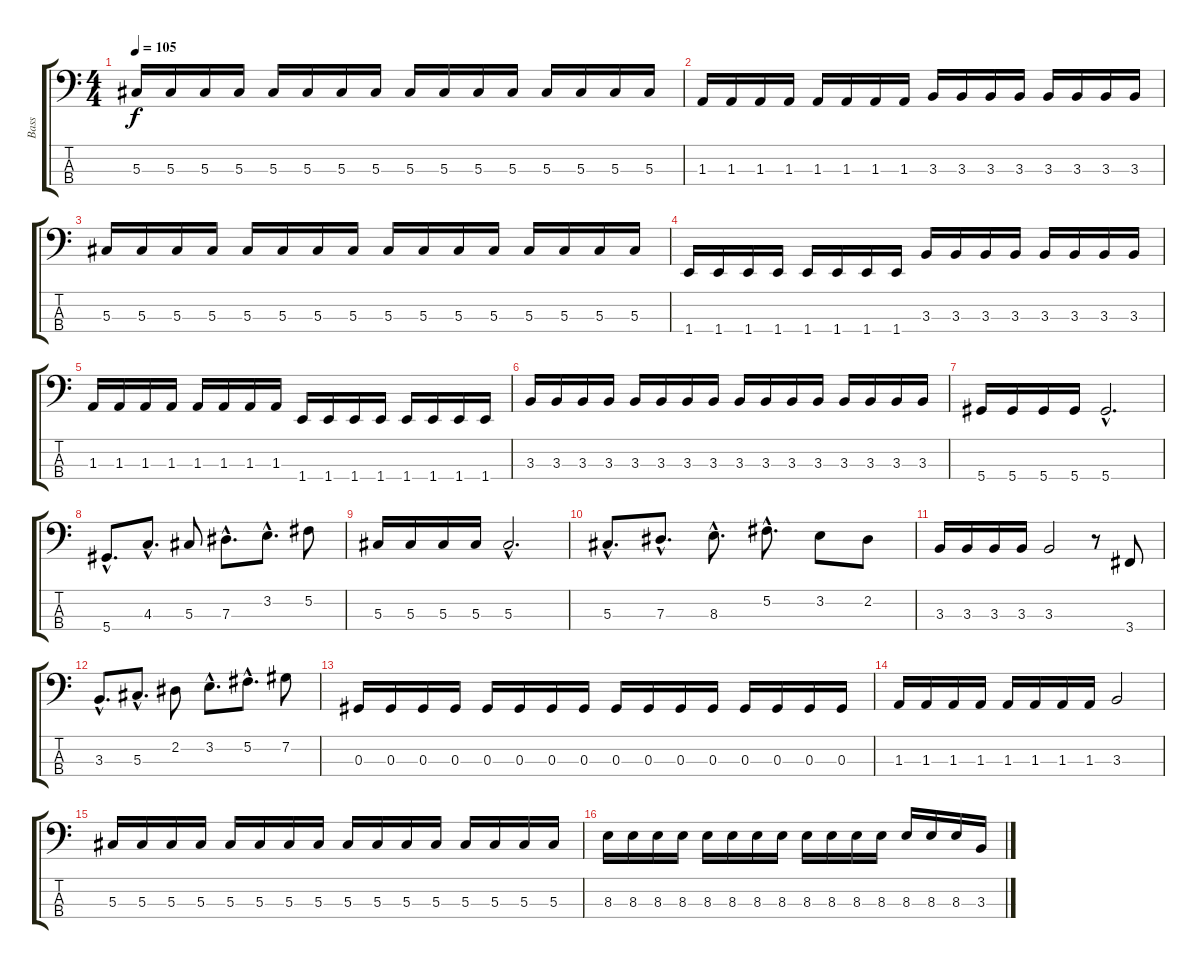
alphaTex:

\track ("Bass" "Bass") {instrument electricbassfinger}
\staff {score tabs}
\tuning (Gb2 Db2 Ab1 Eb1) {hide}
\ts (4 4)
\tempo 105
\clef f4
\ks c
5.3.16{dy f} 5.3.16 5.3.16 5.3.16 5.3.16 5.3.16 5.3.16 5.3.16 5.3.16 5.3.16 5.3.16 5.3.16 5.3.16 5.3.16 5.3.16 5.3.16 |
1.3.16 1.3.16 1.3.16 1.3.16 1.3.16 1.3.16 1.3.16 1.3.16 3.3.16 3.3.16 3.3.16 3.3.16 3.3.16 3.3.16 3.3.16 3.3.16 |
5.3.16 5.3.16 5.3.16 5.3.16 5.3.16 5.3.16 5.3.16 5.3.16 5.3.16 5.3.16 5.3.16 5.3.16 5.3.16 5.3.16 5.3.16 5.3.16 |
1.4.16 1.4.16 1.4.16 1.4.16 1.4.16 1.4.16 1.4.16 1.4.16 3.3.16 3.3.16 3.3.16 3.3.16 3.3.16 3.3.16 3.3.16 3.3.16 |
1.3.16 1.3.16 1.3.16 1.3.16 1.3.16 1.3.16 1.3.16 1.3.16 1.4.16 1.4.16 1.4.16 1.4.16 1.4.16 1.4.16 1.4.16 1.4.16 |
3.3.16 3.3.16 3.3.16 3.3.16 3.3.16 3.3.16 3.3.16 3.3.16 3.3.16 3.3.16 3.3.16 3.3.16 3.3.16 3.3.16 3.3.16 3.3.16 |
5.4.16 5.4.16 5.4.16 5.4.16 5.4{hac}.2{d} |
5.4{hac}.8{d} 4.3{hac}.8{d} 5.3.8 7.3{hac}.8{d} 3.2{hac}.8{d} 5.2.8 |
5.3.16 5.3.16 5.3.16 5.3.16 5.3{hac}.2{d} |
5.3{hac}.8{d} 7.3{hac}.8{d} 8.3{hac}.8{d} 5.2{hac}.8{d} 3.2.8 2.2.8 |
3.3.16 3.3.16 3.3.16 3.3.16 3.3.2 r.8 3.4.8 |
3.3{hac}.8{d} 5.3{hac}.8{d} 2.2.8 3.2{hac}.8{d} 5.2{hac}.8{d} 7.2.8 |
0.3.16 0.3.16 0.3.16 0.3.16 0.3.16 0.3.16 0.3.16 0.3.16 0.3.16 0.3.16 0.3.16 0.3.16 0.3.16 0.3.16 0.3.16 0.3.16 |
1.3.16 1.3.16 1.3.16 1.3.16 1.3.16 1.3.16 1.3.16 1.3.16 3.3.2 |
5.3.16 5.3.16 5.3.16 5.3.16 5.3.16 5.3.16 5.3.16 5.3.16 5.3.16 5.3.16 5.3.16 5.3.16 5.3.16 5.3.16 5.3.16 5.3.16 |
8.3.16 8.3.16 8.3.16 8.3.16 8.3.16 8.3.16 8.3.16 8.3.16 8.3.16 8.3.16 8.3.16 8.3.16 8.3.16 8.3.16 8.3.16 3.3.16
